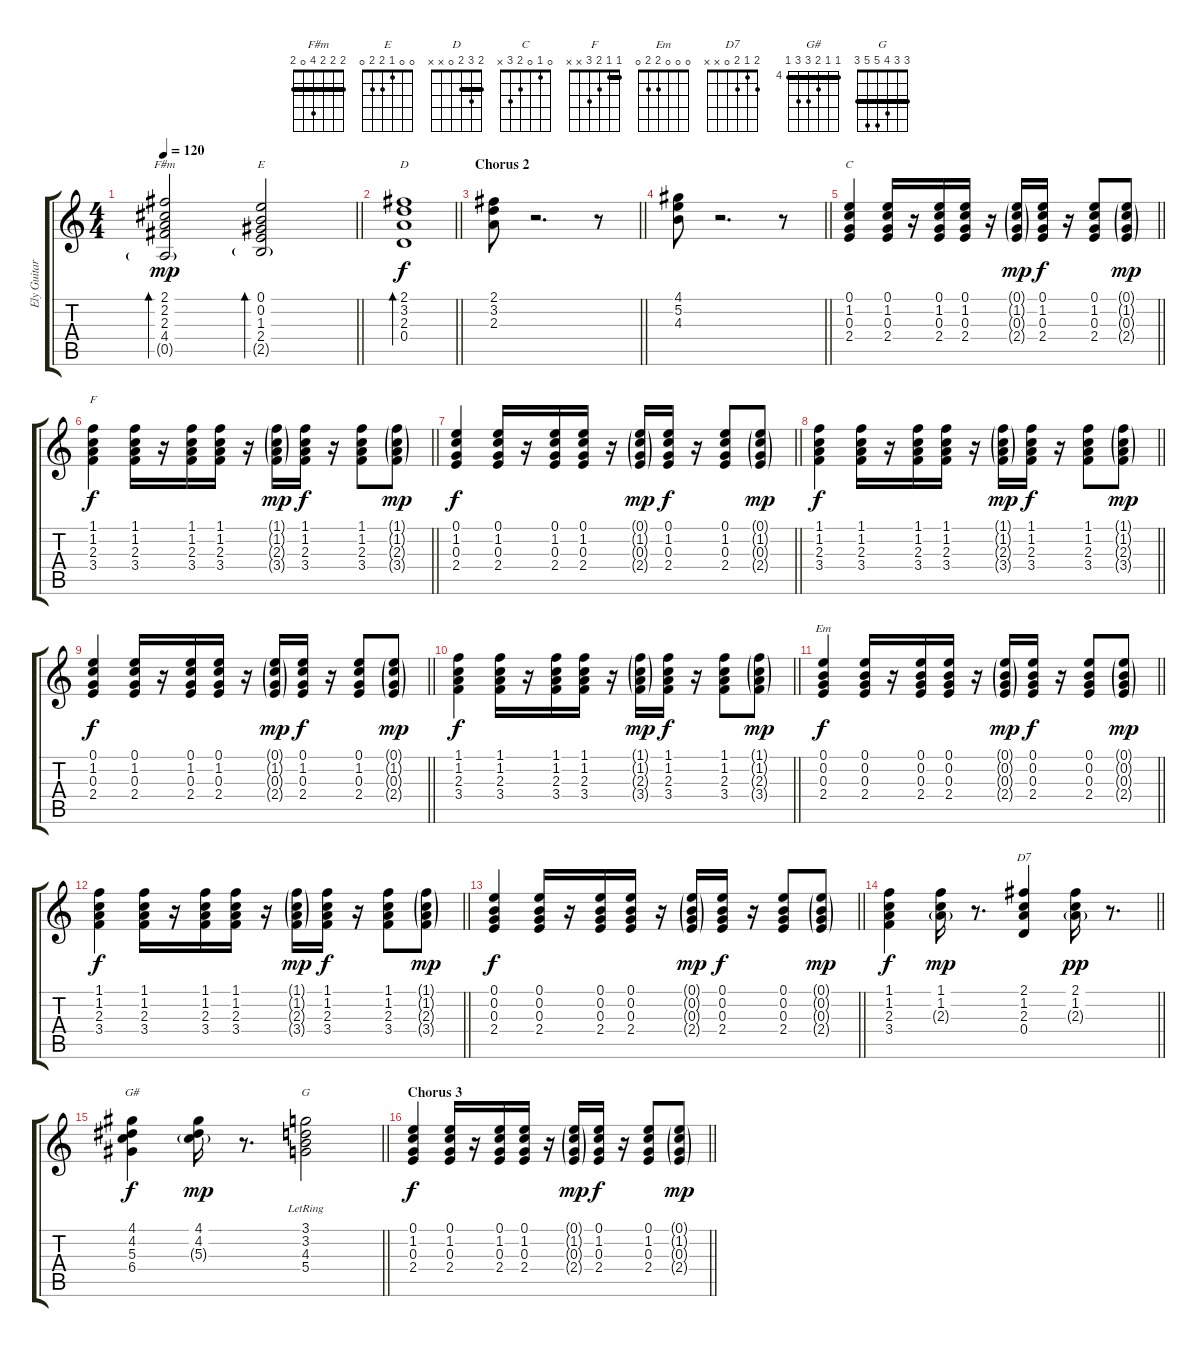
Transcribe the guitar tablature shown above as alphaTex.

\track ("Ely Guitar" "Ely Guitar") {instrument acousticguitarsteel}
\staff {score tabs}
\tuning (E4 B3 G3 D3 A2 E2) {hide}
\chord ("F#m" 2 2 2 4 0 2) {barre 2}
\chord ("E" 0 0 1 2 2 0)
\chord ("D" 2 3 2 0 x x) {barre 2}
\chord ("C" 0 1 0 2 3 x)
\chord ("F" 1 1 2 3 x x) {barre 1}
\chord ("Em" 0 0 0 2 2 0)
\chord ("D7" 2 1 2 0 x x)
\chord ("G#" 4 4 5 6 6 4) {firstfret 4 barre 4}
\chord ("G" 3 3 4 5 5 3) {barre 3}
\ts (4 4)
\tempo 120
\clef g2
\barLineRight lightlight
\ks c
(2.1 2.2 2.3 4.4 0.5{g}).2{bd 120 ch "F#m" dy mp} (0.1 0.2 1.3 2.4 2.5{g}).2{bd 120 ch "E"} |
\barLineRight lightlight
(2.1 3.2 2.3 0.4).1{bd 120 ch "D" dy f} |
\section ("" "Chorus 2")
\barLineRight lightlight
(2.1 3.2 2.3).8 r.2{d} r.8 |
\barLineRight lightlight
(4.1 5.2 4.3).8 r.2{d} r.8 |
\barLineRight lightlight
(0.1 1.2 0.3 2.4).4{ch "C"} (0.1 1.2 0.3 2.4).16 r.16 (0.1 1.2 0.3 2.4).16 (0.1 1.2 0.3 2.4).16 r.16 (0.1{g} 1.2{g} 0.3{g} 2.4{g}).16{dy mp} (0.1 1.2 0.3 2.4).16{dy f} r.16 (0.1 1.2 0.3 2.4).8 (0.1{g} 1.2{g} 0.3{g} 2.4{g}).8{dy mp} |
\barLineRight lightlight
(1.1 1.2 2.3 3.4).4{ch "F" dy f} (1.1 1.2 2.3 3.4).16 r.16 (1.1 1.2 2.3 3.4).16 (1.1 1.2 2.3 3.4).16 r.16 (1.1{g} 1.2{g} 2.3{g} 3.4{g}).16{dy mp} (1.1 1.2 2.3 3.4).16{dy f} r.16 (1.1 1.2 2.3 3.4).8 (1.1{g} 1.2{g} 2.3{g} 3.4{g}).8{dy mp} |
\barLineRight lightlight
(0.1 1.2 0.3 2.4).4{dy f} (0.1 1.2 0.3 2.4).16 r.16 (0.1 1.2 0.3 2.4).16 (0.1 1.2 0.3 2.4).16 r.16 (0.1{g} 1.2{g} 0.3{g} 2.4{g}).16{dy mp} (0.1 1.2 0.3 2.4).16{dy f} r.16 (0.1 1.2 0.3 2.4).8 (0.1{g} 1.2{g} 0.3{g} 2.4{g}).8{dy mp} |
\barLineRight lightlight
(1.1 1.2 2.3 3.4).4{dy f} (1.1 1.2 2.3 3.4).16 r.16 (1.1 1.2 2.3 3.4).16 (1.1 1.2 2.3 3.4).16 r.16 (1.1{g} 1.2{g} 2.3{g} 3.4{g}).16{dy mp} (1.1 1.2 2.3 3.4).16{dy f} r.16 (1.1 1.2 2.3 3.4).8 (1.1{g} 1.2{g} 2.3{g} 3.4{g}).8{dy mp} |
\barLineRight lightlight
(0.1 1.2 0.3 2.4).4{dy f} (0.1 1.2 0.3 2.4).16 r.16 (0.1 1.2 0.3 2.4).16 (0.1 1.2 0.3 2.4).16 r.16 (0.1{g} 1.2{g} 0.3{g} 2.4{g}).16{dy mp} (0.1 1.2 0.3 2.4).16{dy f} r.16 (0.1 1.2 0.3 2.4).8 (0.1{g} 1.2{g} 0.3{g} 2.4{g}).8{dy mp} |
\barLineRight lightlight
(1.1 1.2 2.3 3.4).4{dy f} (1.1 1.2 2.3 3.4).16 r.16 (1.1 1.2 2.3 3.4).16 (1.1 1.2 2.3 3.4).16 r.16 (1.1{g} 1.2{g} 2.3{g} 3.4{g}).16{dy mp} (1.1 1.2 2.3 3.4).16{dy f} r.16 (1.1 1.2 2.3 3.4).8 (1.1{g} 1.2{g} 2.3{g} 3.4{g}).8{dy mp} |
\barLineRight lightlight
(0.1 0.2 0.3 2.4).4{ch "Em" dy f} (0.1 0.2 0.3 2.4).16 r.16 (0.1 0.2 0.3 2.4).16 (0.1 0.2 0.3 2.4).16 r.16 (0.1{g} 0.2{g} 0.3{g} 2.4{g}).16{dy mp} (0.1 0.2 0.3 2.4).16{dy f} r.16 (0.1 0.2 0.3 2.4).8 (0.1{g} 0.2{g} 0.3{g} 2.4{g}).8{dy mp} |
\barLineRight lightlight
(1.1 1.2 2.3 3.4).4{dy f} (1.1 1.2 2.3 3.4).16 r.16 (1.1 1.2 2.3 3.4).16 (1.1 1.2 2.3 3.4).16 r.16 (1.1{g} 1.2{g} 2.3{g} 3.4{g}).16{dy mp} (1.1 1.2 2.3 3.4).16{dy f} r.16 (1.1 1.2 2.3 3.4).8 (1.1{g} 1.2{g} 2.3{g} 3.4{g}).8{dy mp} |
\barLineRight lightlight
(0.1 0.2 0.3 2.4).4{dy f} (0.1 0.2 0.3 2.4).16 r.16 (0.1 0.2 0.3 2.4).16 (0.1 0.2 0.3 2.4).16 r.16 (0.1{g} 0.2{g} 0.3{g} 2.4{g}).16{dy mp} (0.1 0.2 0.3 2.4).16{dy f} r.16 (0.1 0.2 0.3 2.4).8 (0.1{g} 0.2{g} 0.3{g} 2.4{g}).8{dy mp} |
\barLineRight lightlight
(1.1 1.2 2.3 3.4).4{dy f} (1.1 1.2 2.3{g}).16{dy mp} r.8{d} (2.1 1.2 2.3 0.4).4{ch "D7"} (2.1 1.2 2.3{g}).16{dy pp} r.8{d} |
\barLineRight lightlight
(4.1 4.2 5.3 6.4).4{ch "G#" dy f} (4.1 4.2 5.3{g}).16{dy mp} r.8{d} (3.1{lr} 3.2{lr} 4.3{lr} 5.4{lr}).2{ch "G"} |
\section ("" "Chorus 3")
\barLineRight lightlight
(0.1 1.2 0.3 2.4).4{dy f} (0.1 1.2 0.3 2.4).16 r.16 (0.1 1.2 0.3 2.4).16 (0.1 1.2 0.3 2.4).16 r.16 (0.1{g} 1.2{g} 0.3{g} 2.4{g}).16{dy mp} (0.1 1.2 0.3 2.4).16{dy f} r.16 (0.1 1.2 0.3 2.4).8 (0.1{g} 1.2{g} 0.3{g} 2.4{g}).8{dy mp}
